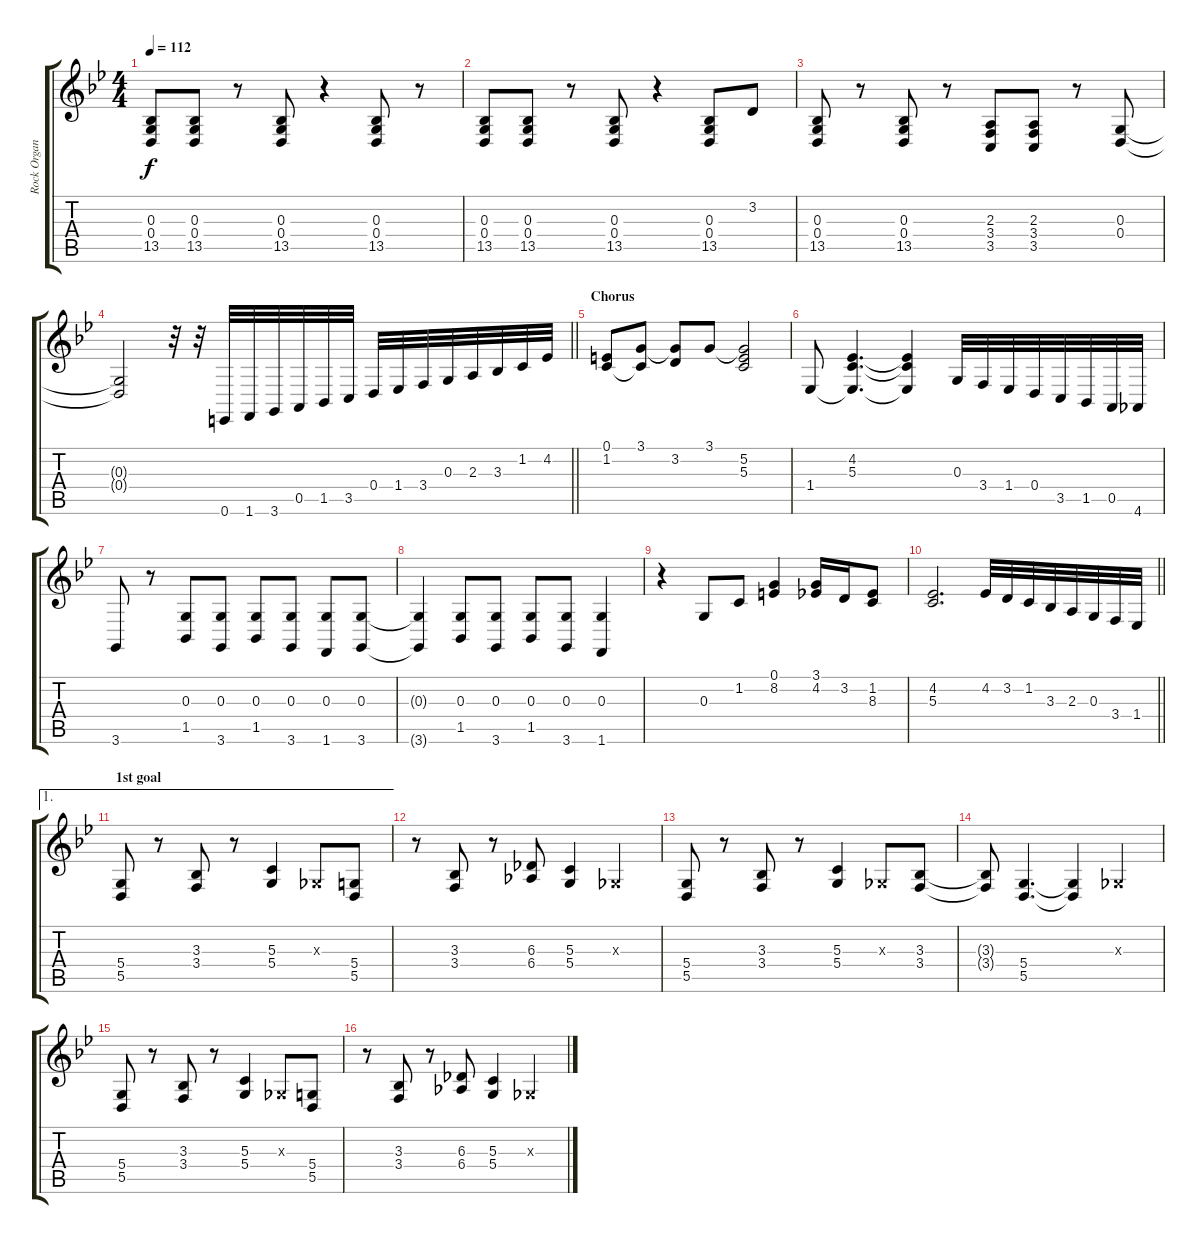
\track ("Rock Organ" "Rock Organ") {mute instrument rockorgan}
\staff {score tabs}
\tuning (E4 B3 G3 D3 A2 E2) {hide}
\ts (4 4)
\tempo 112
\clef g2
\ks bb
(0.3 0.4 13.5).8{dy f} (0.3 0.4 13.5).8 r.8 (0.3 0.4 13.5).8 r.4 (0.3 0.4 13.5).8 r.8 |
(0.3 0.4 13.5).8 (0.3 0.4 13.5).8 r.8 (0.3 0.4 13.5).8 r.4 (0.3 0.4 13.5).8 3.2.8 |
(0.3 0.4 13.5).8 r.8 (0.3 0.4 13.5).8 r.8 (2.3 3.4 3.5).8 (2.3 3.4 3.5).8 r.8 (0.3 0.4).8 |
\barLineRight lightlight
(0.3{t} 0.4{t}).2 r.32 r.32 0.6.32 1.6.32 3.6.32 0.5.32 1.5.32 3.5.32 0.4.32 1.4.32 3.4.32 0.3.32 2.3.32 3.3.32 1.2.32 4.2.32 |
\section ("" "Chorus")
(0.1 1.2).8 (3.1 1.2{t}).8 (3.1{t} 3.2).8 3.1.8 (3.1{t} 5.2 5.3).2 |
1.4.8 (4.2 5.3 1.4{t}).4{d} (4.2{t} 5.3{t} 1.4{t}).4 0.3.32 3.4.32 1.4.32 0.4.32 3.5.32 1.5.32 0.5.32 4.6.32 |
3.6.8 r.8 (0.3 1.5).8 (0.3 3.6).8 (0.3 1.5).8 (0.3 3.6).8 (0.3 1.6).8 (0.3 3.6).8 |
(0.3{t} 3.6{t}).4 (0.3 1.5).8 (0.3 3.6).8 (0.3 1.5).8 (0.3 3.6).8 (0.3 1.6).4 |
r.4 0.3.8 1.2.8 (0.1 8.2).4 (3.1 4.2).16 3.2.16 (1.2 8.3).8 |
\barLineRight lightlight
(4.2 5.3).2{d} 4.2.32 3.2.32 1.2.32 3.3.32 2.3.32 0.3.32 3.4.32 1.4.32 |
\ae 1
\section ("" "1st goal")
(5.4 5.5).8 r.8 (3.3 3.4).8 r.8 (5.3 5.4).4 -1.3{x}.8 (5.4 5.5).8 |
r.8 (3.3 3.4).8 r.8 (6.3 6.4).8 (5.3 5.4).4 -1.3{x}.4 |
(5.4 5.5).8 r.8 (3.3 3.4).8 r.8 (5.3 5.4).4 -1.3{x}.8 (3.3 3.4).8 |
(3.3{t} 3.4{t}).8 (5.4 5.5).4{d} (5.4{t} 5.5{t}).4 -1.3{x}.4 |
(5.4 5.5).8 r.8 (3.3 3.4).8 r.8 (5.3 5.4).4 -1.3{x}.8 (5.4 5.5).8 |
r.8 (3.3 3.4).8 r.8 (6.3 6.4).8 (5.3 5.4).4 -1.3{x}.4
